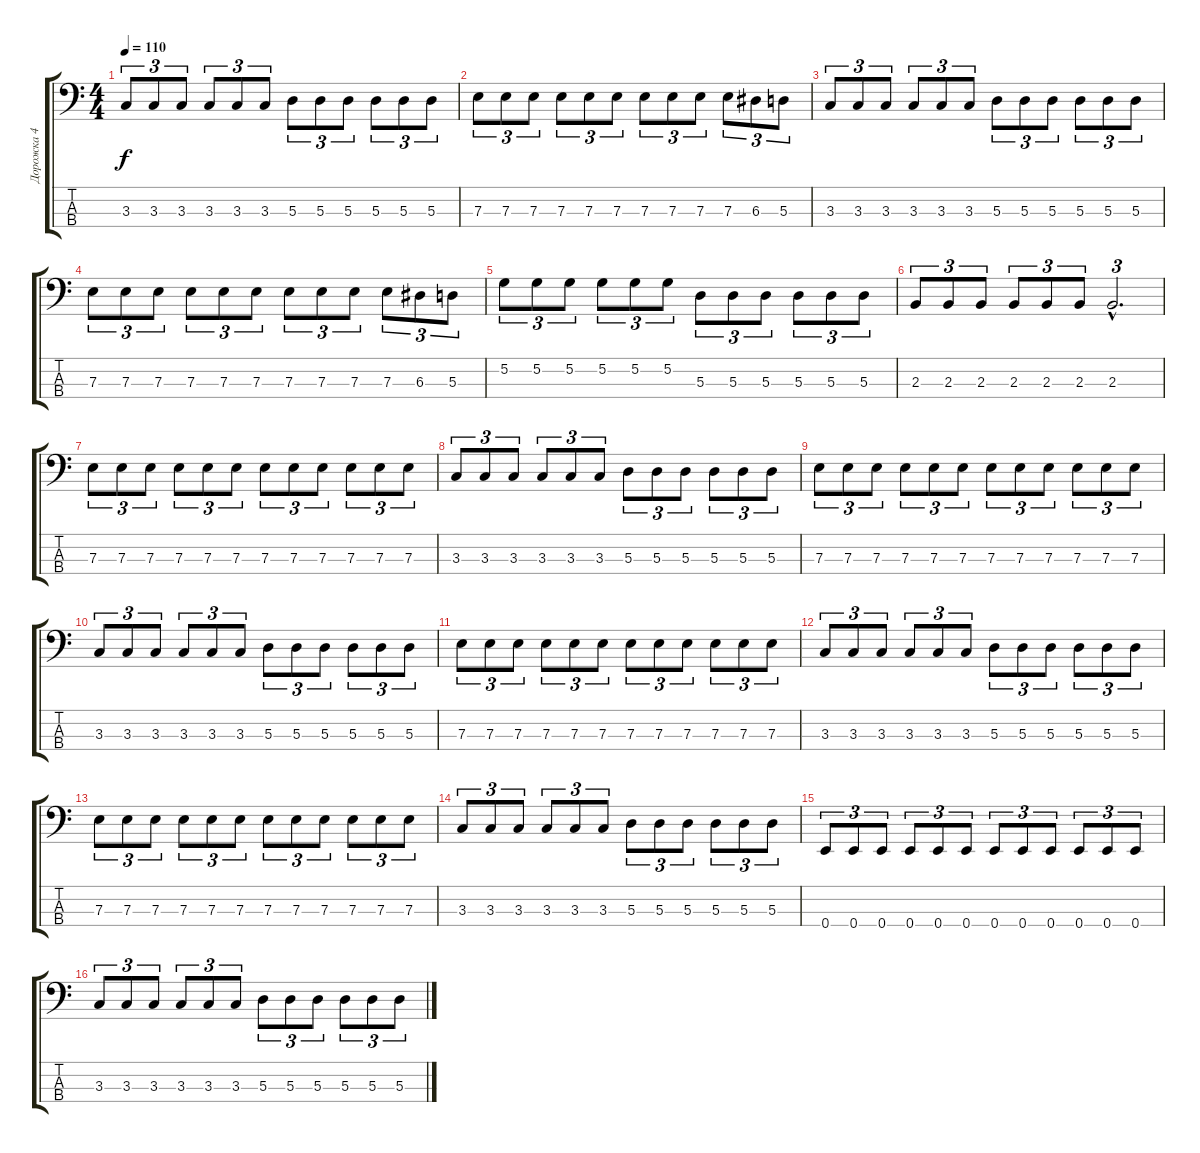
\track ("Дорожка 4" "Дорожка 4") {instrument electricbasspick}
\staff {score tabs}
\tuning (G2 D2 A1 E1) {hide}
\ts (4 4)
\tempo 110
\clef f4
\ks c
3.3.8{tu (3 2) dy f} 3.3.8{tu (3 2)} 3.3.8{tu (3 2)} 3.3.8{tu (3 2)} 3.3.8{tu (3 2)} 3.3.8{tu (3 2)} 5.3.8{tu (3 2)} 5.3.8{tu (3 2)} 5.3.8{tu (3 2)} 5.3.8{tu (3 2)} 5.3.8{tu (3 2)} 5.3.8{tu (3 2)} |
7.3.8{tu (3 2)} 7.3.8{tu (3 2)} 7.3.8{tu (3 2)} 7.3.8{tu (3 2)} 7.3.8{tu (3 2)} 7.3.8{tu (3 2)} 7.3.8{tu (3 2)} 7.3.8{tu (3 2)} 7.3.8{tu (3 2)} 7.3.8{tu (3 2)} 6.3.8{tu (3 2)} 5.3.8{tu (3 2)} |
3.3.8{tu (3 2)} 3.3.8{tu (3 2)} 3.3.8{tu (3 2)} 3.3.8{tu (3 2)} 3.3.8{tu (3 2)} 3.3.8{tu (3 2)} 5.3.8{tu (3 2)} 5.3.8{tu (3 2)} 5.3.8{tu (3 2)} 5.3.8{tu (3 2)} 5.3.8{tu (3 2)} 5.3.8{tu (3 2)} |
7.3.8{tu (3 2)} 7.3.8{tu (3 2)} 7.3.8{tu (3 2)} 7.3.8{tu (3 2)} 7.3.8{tu (3 2)} 7.3.8{tu (3 2)} 7.3.8{tu (3 2)} 7.3.8{tu (3 2)} 7.3.8{tu (3 2)} 7.3.8{tu (3 2)} 6.3.8{tu (3 2)} 5.3.8{tu (3 2)} |
5.2.8{tu (3 2)} 5.2.8{tu (3 2)} 5.2.8{tu (3 2)} 5.2.8{tu (3 2)} 5.2.8{tu (3 2)} 5.2.8{tu (3 2)} 5.3.8{tu (3 2)} 5.3.8{tu (3 2)} 5.3.8{tu (3 2)} 5.3.8{tu (3 2)} 5.3.8{tu (3 2)} 5.3.8{tu (3 2)} |
2.3.8{tu (3 2)} 2.3.8{tu (3 2)} 2.3.8{tu (3 2)} 2.3.8{tu (3 2)} 2.3.8{tu (3 2)} 2.3.8{tu (3 2)} 2.3{hac}.2{d tu (3 2)} |
7.3.8{tu (3 2)} 7.3.8{tu (3 2)} 7.3.8{tu (3 2)} 7.3.8{tu (3 2)} 7.3.8{tu (3 2)} 7.3.8{tu (3 2)} 7.3.8{tu (3 2)} 7.3.8{tu (3 2)} 7.3.8{tu (3 2)} 7.3.8{tu (3 2)} 7.3.8{tu (3 2)} 7.3.8{tu (3 2)} |
3.3.8{tu (3 2)} 3.3.8{tu (3 2)} 3.3.8{tu (3 2)} 3.3.8{tu (3 2)} 3.3.8{tu (3 2)} 3.3.8{tu (3 2)} 5.3.8{tu (3 2)} 5.3.8{tu (3 2)} 5.3.8{tu (3 2)} 5.3.8{tu (3 2)} 5.3.8{tu (3 2)} 5.3.8{tu (3 2)} |
7.3.8{tu (3 2)} 7.3.8{tu (3 2)} 7.3.8{tu (3 2)} 7.3.8{tu (3 2)} 7.3.8{tu (3 2)} 7.3.8{tu (3 2)} 7.3.8{tu (3 2)} 7.3.8{tu (3 2)} 7.3.8{tu (3 2)} 7.3.8{tu (3 2)} 7.3.8{tu (3 2)} 7.3.8{tu (3 2)} |
3.3.8{tu (3 2)} 3.3.8{tu (3 2)} 3.3.8{tu (3 2)} 3.3.8{tu (3 2)} 3.3.8{tu (3 2)} 3.3.8{tu (3 2)} 5.3.8{tu (3 2)} 5.3.8{tu (3 2)} 5.3.8{tu (3 2)} 5.3.8{tu (3 2)} 5.3.8{tu (3 2)} 5.3.8{tu (3 2)} |
7.3.8{tu (3 2)} 7.3.8{tu (3 2)} 7.3.8{tu (3 2)} 7.3.8{tu (3 2)} 7.3.8{tu (3 2)} 7.3.8{tu (3 2)} 7.3.8{tu (3 2)} 7.3.8{tu (3 2)} 7.3.8{tu (3 2)} 7.3.8{tu (3 2)} 7.3.8{tu (3 2)} 7.3.8{tu (3 2)} |
3.3.8{tu (3 2)} 3.3.8{tu (3 2)} 3.3.8{tu (3 2)} 3.3.8{tu (3 2)} 3.3.8{tu (3 2)} 3.3.8{tu (3 2)} 5.3.8{tu (3 2)} 5.3.8{tu (3 2)} 5.3.8{tu (3 2)} 5.3.8{tu (3 2)} 5.3.8{tu (3 2)} 5.3.8{tu (3 2)} |
7.3.8{tu (3 2)} 7.3.8{tu (3 2)} 7.3.8{tu (3 2)} 7.3.8{tu (3 2)} 7.3.8{tu (3 2)} 7.3.8{tu (3 2)} 7.3.8{tu (3 2)} 7.3.8{tu (3 2)} 7.3.8{tu (3 2)} 7.3.8{tu (3 2)} 7.3.8{tu (3 2)} 7.3.8{tu (3 2)} |
3.3.8{tu (3 2)} 3.3.8{tu (3 2)} 3.3.8{tu (3 2)} 3.3.8{tu (3 2)} 3.3.8{tu (3 2)} 3.3.8{tu (3 2)} 5.3.8{tu (3 2)} 5.3.8{tu (3 2)} 5.3.8{tu (3 2)} 5.3.8{tu (3 2)} 5.3.8{tu (3 2)} 5.3.8{tu (3 2)} |
0.4.8{tu (3 2)} 0.4.8{tu (3 2)} 0.4.8{tu (3 2)} 0.4.8{tu (3 2)} 0.4.8{tu (3 2)} 0.4.8{tu (3 2)} 0.4.8{tu (3 2)} 0.4.8{tu (3 2)} 0.4.8{tu (3 2)} 0.4.8{tu (3 2)} 0.4.8{tu (3 2)} 0.4.8{tu (3 2)} |
3.3.8{tu (3 2)} 3.3.8{tu (3 2)} 3.3.8{tu (3 2)} 3.3.8{tu (3 2)} 3.3.8{tu (3 2)} 3.3.8{tu (3 2)} 5.3.8{tu (3 2)} 5.3.8{tu (3 2)} 5.3.8{tu (3 2)} 5.3.8{tu (3 2)} 5.3.8{tu (3 2)} 5.3.8{tu (3 2)}
